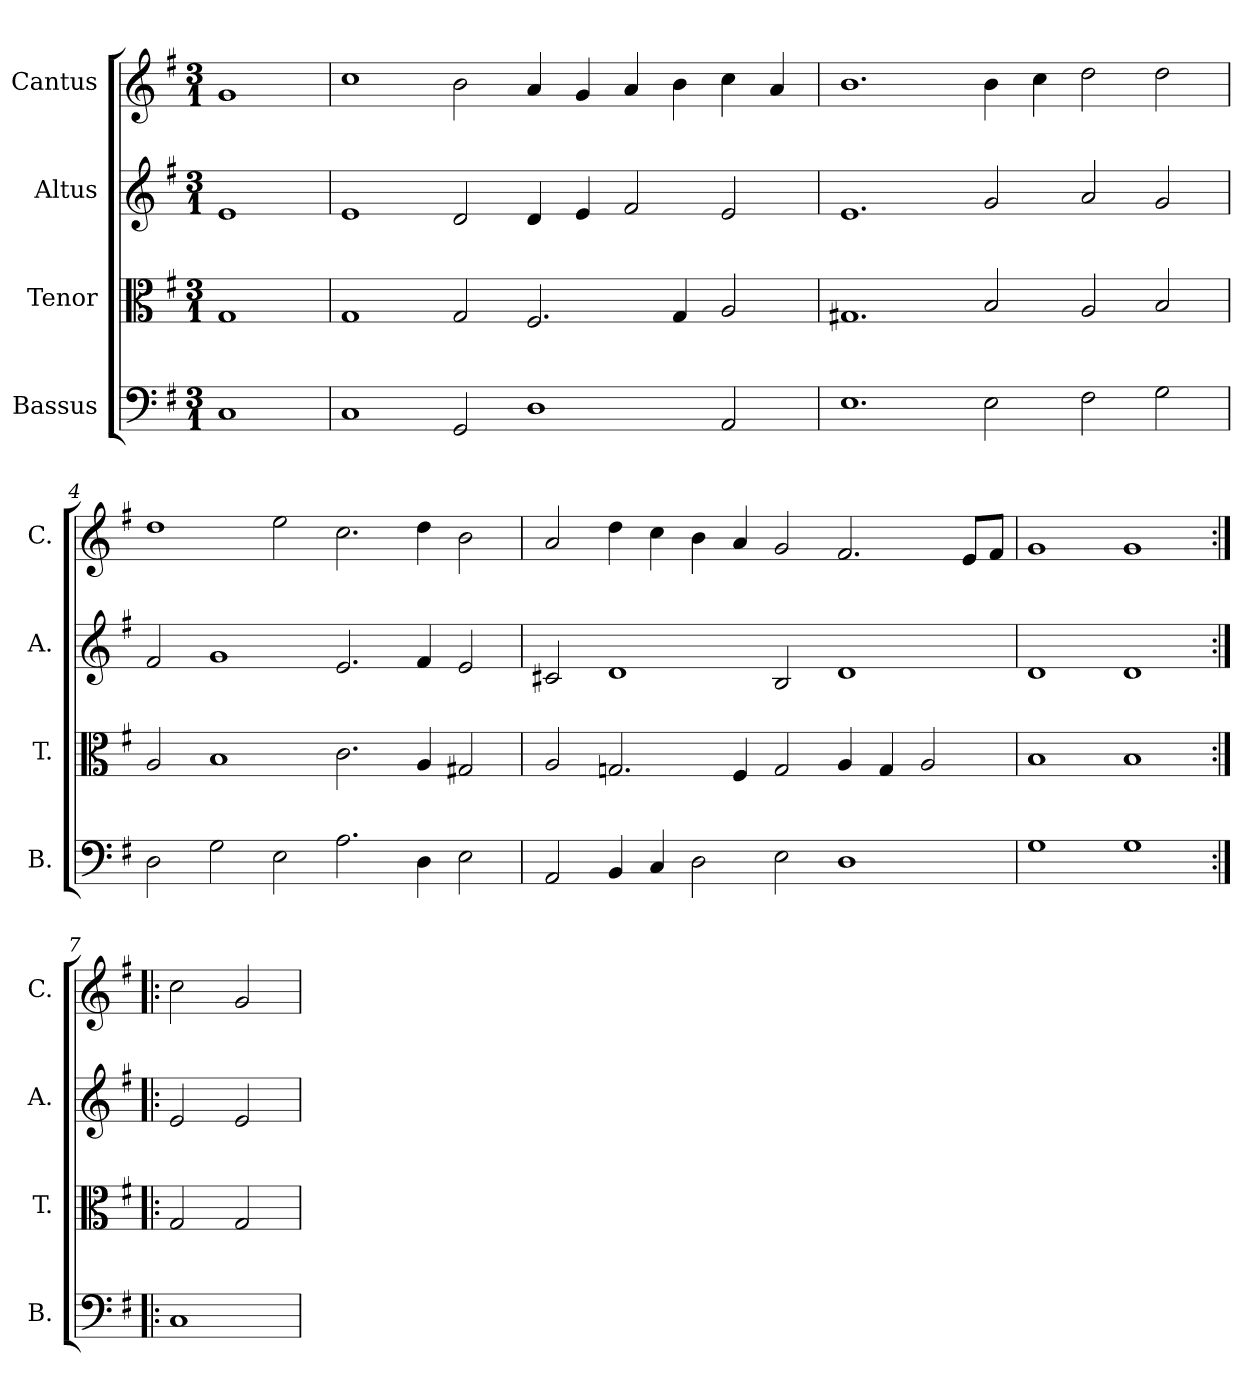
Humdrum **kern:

**kern	**kern	**kern	**kern
*part4	*part3	*part2	*part1
*staff4	*staff3	*staff2	*staff1
*I"Bassus	*I"Tenor	*I"Altus	*I"Cantus
*I'B.	*I'T.	*I'A.	*I'C.
*clefF4	*clefC3	*clefG2	*clefG2
*k[f#]	*k[f#]	*k[f#]	*k[f#]
*G:	*G:	*G:	*G:
*M3/1	*M3/1	*M3/1	*M3/1
=1	=1	=1	=1
1C	1G	1e	1g
=2	=2	=2	=2
1C	1G	1e	1cc
2GG/	2G/	2d/	2b\
1D	2.F#/	4d/	4a/
.	.	4e/	4g/
.	.	2f#/	4a/
.	4G/	.	4b\
2AA/	2A/	2e/	4cc\
.	.	.	4a/
=3	=3	=3	=3
1.E	1.G#X	1.e	1.b
2E\	2B/	2g/	4b\
.	.	.	4cc\
2F#\	2A/	2a/	2dd\
2G\	2B/	2g/	2dd\
=4	=4	=4	=4
2D\	2A/	2f#/	1dd
2G\	1B	1g	.
2E\	.	.	2ee\
2.A\	2.c\	2.e/	2.cc\
4D\	4A/	4f#/	4dd\
2E\	2G#X/	2e/	2b\
=5	=5	=5	=5
2AA/	2A/	2c#X/	2a/
4BB/	2.Gn/	1d	4dd\
4C/	.	.	4cc\
2D\	.	.	4b\
.	4F#/	.	4a/
2E\	2G/	2B/	2g/
1D	4A/	1d	2.f#/
.	4G/	.	.
.	2A/	.	.
.	.	.	8e/L
.	.	.	8f#/J
=6	=6	=6	=6
1G	1B	1d	1g
1G	1B	1d	1g
=7:|!|:	=7:|!|:	=7:|!|:	=7:|!|:
1C	2G/	2e/	2cc\
.	2G/	2e/	2g/
=	=	=	=
*-	*-	*-	*-
